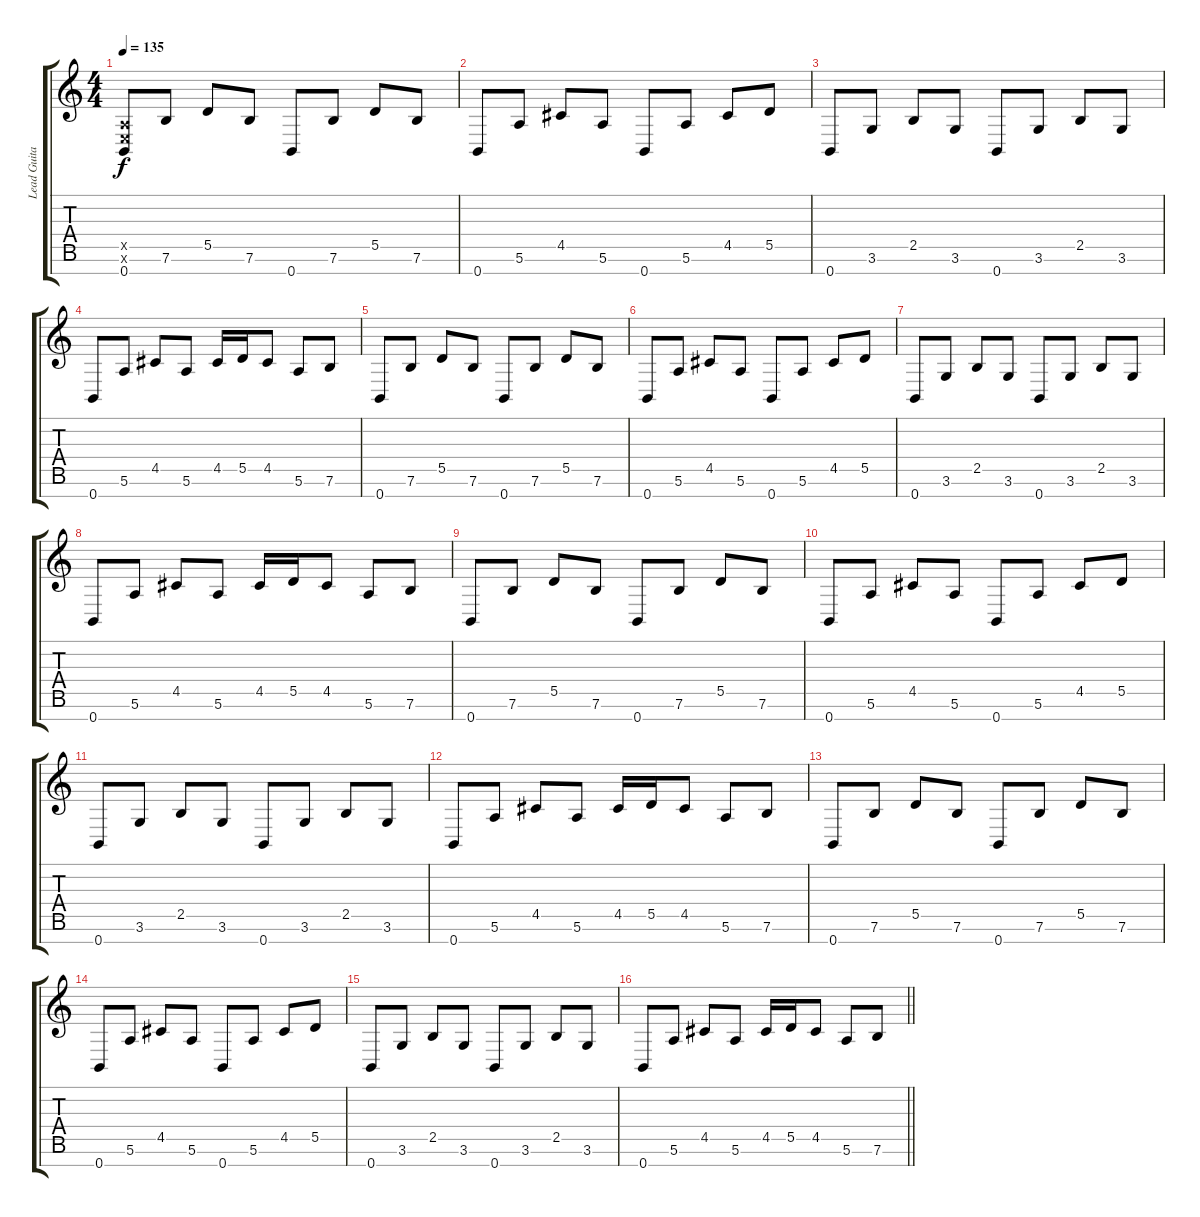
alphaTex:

\track ("Lead Guitar" "Lead Guita") {instrument electricguitarjazz}
\staff {score tabs}
\tuning (E4 B3 G3 D3 A2 E2 B1) {hide}
\ts (4 4)
\tempo 135
\clef g2
\ks c
(0.5{x} 0.6{x} 0.7).8{dy f volume 16 instrument distortionguitar} 7.6.8 5.5.8 7.6.8 0.7.8 7.6.8 5.5.8 7.6.8 |
0.7.8 5.6.8 4.5.8 5.6.8 0.7.8 5.6.8 4.5.8 5.5.8 |
0.7.8 3.6.8 2.5.8 3.6.8 0.7.8 3.6.8 2.5.8 3.6.8 |
0.7.8 5.6.8 4.5.8 5.6.8 4.5.16 5.5.16 4.5.8 5.6.8 7.6.8 |
0.7.8 7.6.8 5.5.8 7.6.8 0.7.8 7.6.8 5.5.8 7.6.8 |
0.7.8 5.6.8 4.5.8 5.6.8 0.7.8 5.6.8 4.5.8 5.5.8 |
0.7.8 3.6.8 2.5.8 3.6.8 0.7.8 3.6.8 2.5.8 3.6.8 |
0.7.8 5.6.8 4.5.8 5.6.8 4.5.16 5.5.16 4.5.8 5.6.8 7.6.8 |
0.7.8 7.6.8 5.5.8 7.6.8 0.7.8 7.6.8 5.5.8 7.6.8 |
0.7.8 5.6.8 4.5.8 5.6.8 0.7.8 5.6.8 4.5.8 5.5.8 |
0.7.8 3.6.8 2.5.8 3.6.8 0.7.8 3.6.8 2.5.8 3.6.8 |
0.7.8 5.6.8 4.5.8 5.6.8 4.5.16 5.5.16 4.5.8 5.6.8 7.6.8 |
0.7.8 7.6.8 5.5.8 7.6.8 0.7.8 7.6.8 5.5.8 7.6.8 |
0.7.8 5.6.8 4.5.8 5.6.8 0.7.8 5.6.8 4.5.8 5.5.8 |
0.7.8 3.6.8 2.5.8 3.6.8 0.7.8 3.6.8 2.5.8 3.6.8 |
\barLineRight lightlight
0.7.8 5.6.8 4.5.8 5.6.8 4.5.16 5.5.16 4.5.8 5.6.8 7.6.8
